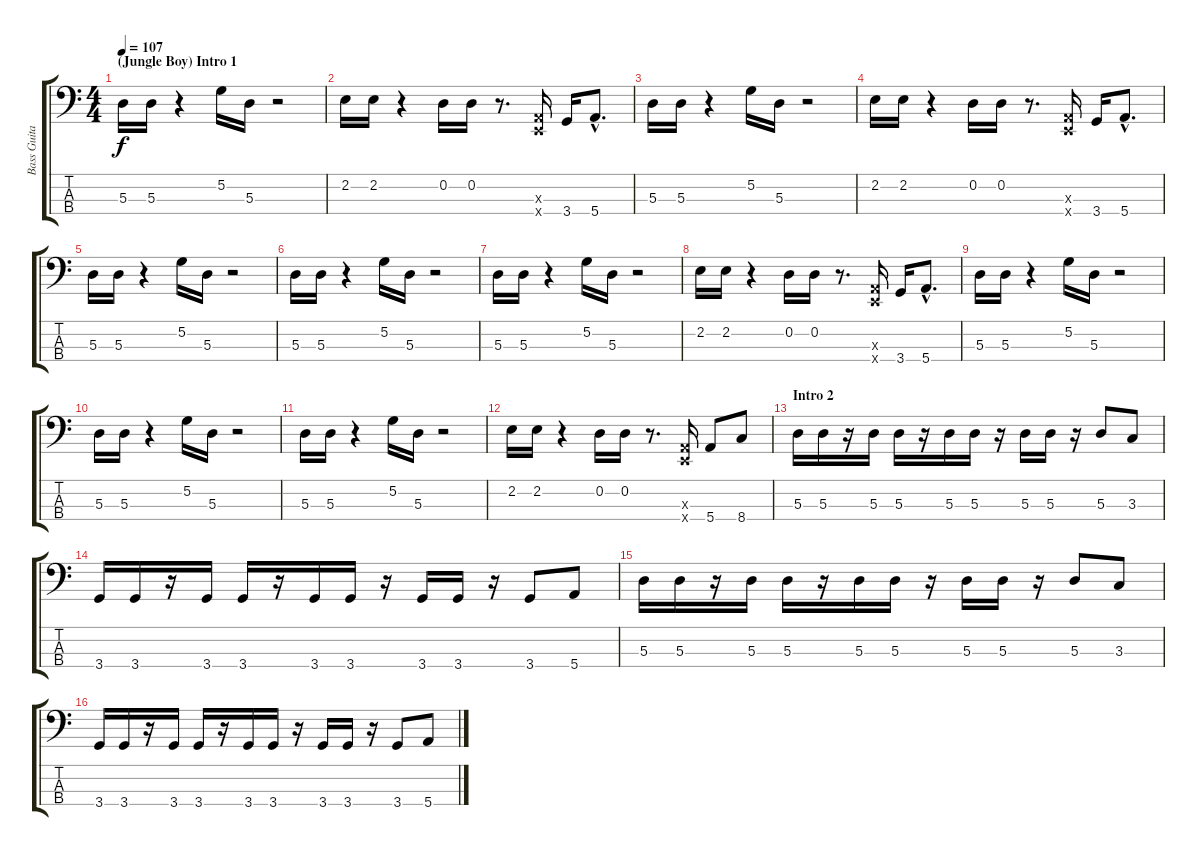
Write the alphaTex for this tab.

\track ("Bass Guitar" "Bass Guita") {instrument electricbassfinger}
\staff {score tabs}
\tuning (G2 D2 A1 E1) {hide}
\ts (4 4)
\section ("" "(Jungle Boy) Intro 1")
\tempo 107
\clef f4
\ks c
5.3.16{dy f instrument electricbassfinger} 5.3.16 r.4 5.2.16 5.3.16 r.2 |
2.2.16 2.2.16 r.4 0.2.16 0.2.16 r.8{d} (0.3{x} 0.4{x}).16 3.4.16 5.4{hac}.8{d} |
5.3.16 5.3.16 r.4 5.2.16 5.3.16 r.2 |
2.2.16 2.2.16 r.4 0.2.16 0.2.16 r.8{d} (0.3{x} 0.4{x}).16 3.4.16 5.4{hac}.8{d} |
5.3.16 5.3.16 r.4 5.2.16 5.3.16 r.2 |
5.3.16 5.3.16 r.4 5.2.16 5.3.16 r.2 |
5.3.16 5.3.16 r.4 5.2.16 5.3.16 r.2 |
2.2.16 2.2.16 r.4 0.2.16 0.2.16 r.8{d} (0.3{x} 0.4{x}).16 3.4.16 5.4{hac}.8{d} |
5.3.16 5.3.16 r.4 5.2.16 5.3.16 r.2 |
5.3.16 5.3.16 r.4 5.2.16 5.3.16 r.2 |
5.3.16 5.3.16 r.4 5.2.16 5.3.16 r.2 |
2.2.16 2.2.16 r.4 0.2.16 0.2.16 r.8{d} (0.3{x} 0.4{x}).16 5.4.8 8.4.8 |
\section ("" "Intro 2")
5.3.16 5.3.16 r.16 5.3.16 5.3.16 r.16 5.3.16 5.3.16 r.16 5.3.16 5.3.16 r.16 5.3.8 3.3.8 |
3.4.16 3.4.16 r.16 3.4.16 3.4.16 r.16 3.4.16 3.4.16 r.16 3.4.16 3.4.16 r.16 3.4.8 5.4.8 |
5.3.16 5.3.16 r.16 5.3.16 5.3.16 r.16 5.3.16 5.3.16 r.16 5.3.16 5.3.16 r.16 5.3.8 3.3.8 |
3.4.16 3.4.16 r.16 3.4.16 3.4.16 r.16 3.4.16 3.4.16 r.16 3.4.16 3.4.16 r.16 3.4.8 5.4.8
